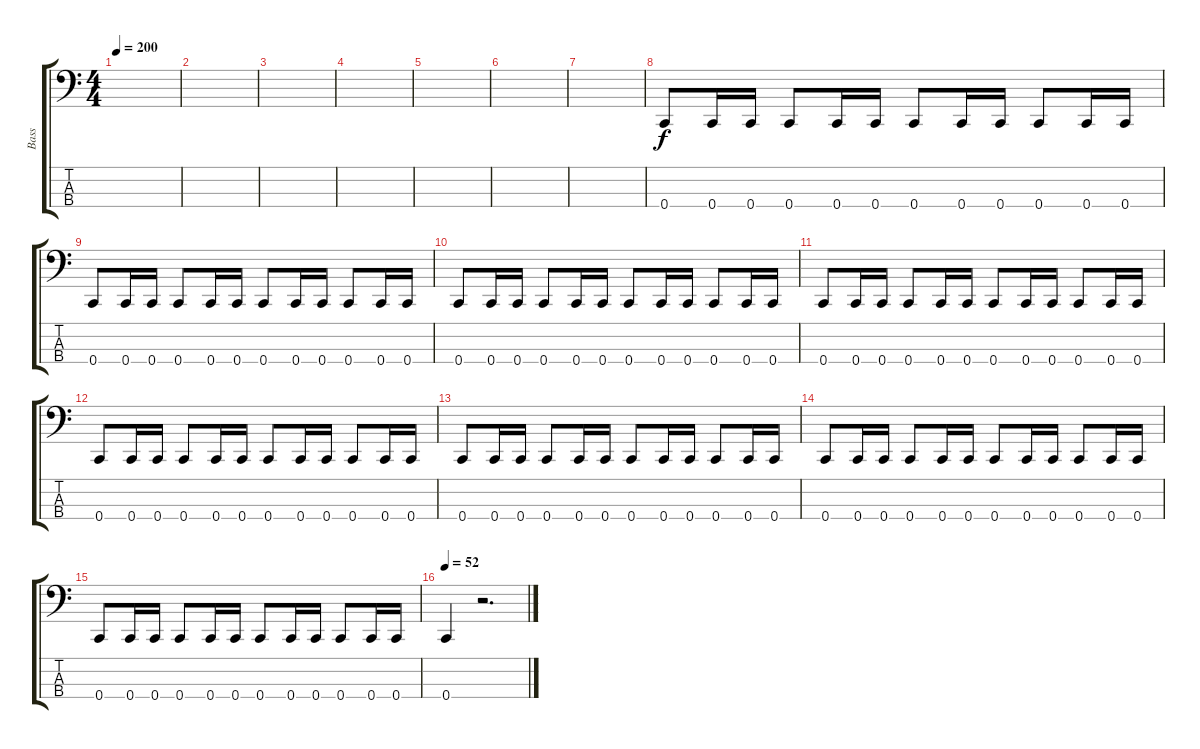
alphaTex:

\track ("Bass" "Bass") {instrument electricbassfinger}
\staff {score tabs}
\tuning (F2 C2 G1 C1) {hide}
\ts (4 4)
\tempo 200
\clef f4
\ks c
|
|
|
|
|
|
|
0.4.8 0.4.16 0.4.16 0.4.8 0.4.16 0.4.16 0.4.8 0.4.16 0.4.16 0.4.8 0.4.16 0.4.16 |
0.4.8 0.4.16 0.4.16 0.4.8 0.4.16 0.4.16 0.4.8 0.4.16 0.4.16 0.4.8 0.4.16 0.4.16 |
0.4.8 0.4.16 0.4.16 0.4.8 0.4.16 0.4.16 0.4.8 0.4.16 0.4.16 0.4.8 0.4.16 0.4.16 |
0.4.8 0.4.16 0.4.16 0.4.8 0.4.16 0.4.16 0.4.8 0.4.16 0.4.16 0.4.8 0.4.16 0.4.16 |
0.4.8 0.4.16 0.4.16 0.4.8 0.4.16 0.4.16 0.4.8 0.4.16 0.4.16 0.4.8 0.4.16 0.4.16 |
0.4.8 0.4.16 0.4.16 0.4.8 0.4.16 0.4.16 0.4.8 0.4.16 0.4.16 0.4.8 0.4.16 0.4.16 |
0.4.8 0.4.16 0.4.16 0.4.8 0.4.16 0.4.16 0.4.8 0.4.16 0.4.16 0.4.8 0.4.16 0.4.16 |
0.4.8 0.4.16 0.4.16 0.4.8 0.4.16 0.4.16 0.4.8 0.4.16 0.4.16 0.4.8 0.4.16 0.4.16 |
\tempo 52
0.4.4 r.2{d}
